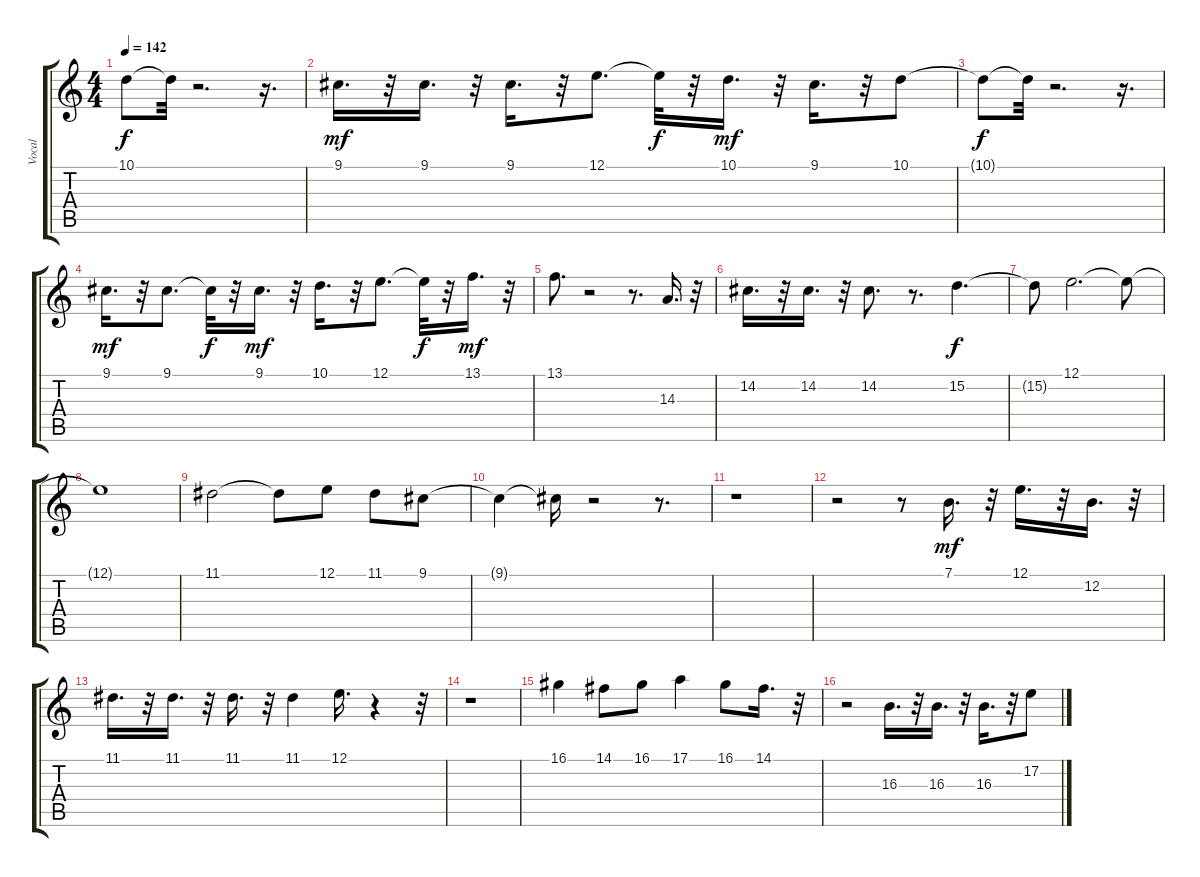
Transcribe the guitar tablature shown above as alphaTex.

\track ("Vocal" "Vocal") {instrument choiraahs}
\staff {score tabs}
\tuning (E4 B3 G3 D3 A2 E2) {hide}
\ts (4 4)
\tempo 142
\clef g2
\ks c
10.1{t}.8{dy f} 10.1{t}.32 r.2{d} r.16{d} |
9.1.16{d dy mf} r.32 9.1.16{d} r.32 9.1.16{d} r.32 12.1.8{d} 12.1{t}.32{dy f} r.32 10.1.16{d dy mf} r.32 9.1.16{d} r.32 10.1.8 |
10.1{t}.8{dy f} 10.1{t}.32 r.2{d} r.16{d} |
9.1.16{d dy mf} r.32 9.1.8{d} 9.1{t}.32{dy f} r.32 9.1.16{d dy mf} r.32 10.1.16{d} r.32 12.1.8{d} 12.1{t}.32{dy f} r.32 13.1.16{d dy mf} r.32 |
13.1.8{d} r.2 r.8{d} 14.3.16{d} r.32 |
14.2.16{d} r.32 14.2.16{d} r.32 14.2.8{d} r.8{d} 15.2.4{d dy f} |
15.2{t}.8 12.1.2{d} 12.1{t}.8 |
12.1{t}.1 |
11.1.2 11.1{t}.8 12.1.8 11.1.8 9.1.8 |
9.1{t}.4 9.1{t}.16 r.2 r.8{d} |
r.1 |
r.2 r.8 7.1.16{d dy mf} r.32 12.1.16{d} r.32 12.2.16{d} r.32 |
11.1.16{d} r.32 11.1.16{d} r.32 11.1.16{d} r.32 11.1.4 12.1.16{d} r.4 r.32 |
r.1 |
16.1.4 14.1.8 16.1.8 17.1.4 16.1.8 14.1.16{d} r.32 |
r.2 16.3.16{d} r.32 16.3.16{d} r.32 16.3.16{d} r.32 17.2.8
